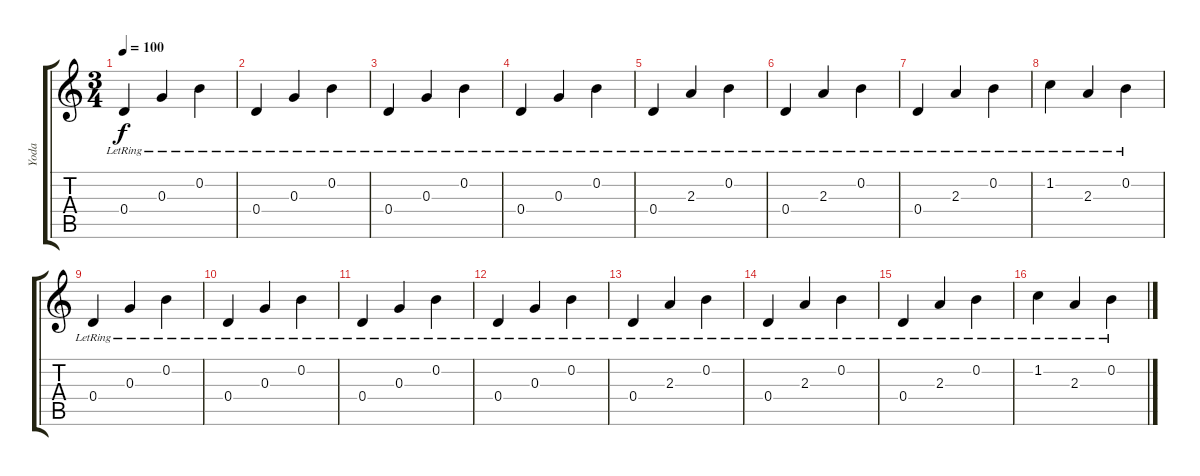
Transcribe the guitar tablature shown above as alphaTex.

\track ("Yoda" "Yoda") {instrument electricguitarjazz}
\staff {score tabs}
\tuning (E4 B3 G3 D3 A2 E2) {hide}
\ts (3 4)
\tempo 100
\clef g2
\ks c
0.4{lr}.4{dy f} 0.3{lr}.4 0.2{lr}.4 |
0.4{lr}.4 0.3{lr}.4 0.2{lr}.4 |
0.4{lr}.4 0.3{lr}.4 0.2{lr}.4 |
0.4{lr}.4 0.3{lr}.4 0.2{lr}.4 |
0.4{lr}.4 2.3{lr}.4 0.2{lr}.4 |
0.4{lr}.4 2.3{lr}.4 0.2{lr}.4 |
0.4{lr}.4 2.3{lr}.4 0.2{lr}.4 |
1.2{lr}.4 2.3{lr}.4 0.2{lr}.4 |
0.4{lr}.4 0.3{lr}.4 0.2{lr}.4 |
0.4{lr}.4 0.3{lr}.4 0.2{lr}.4 |
0.4{lr}.4 0.3{lr}.4 0.2{lr}.4 |
0.4{lr}.4 0.3{lr}.4 0.2{lr}.4 |
0.4{lr}.4 2.3{lr}.4 0.2{lr}.4 |
0.4{lr}.4 2.3{lr}.4 0.2{lr}.4 |
0.4{lr}.4 2.3{lr}.4 0.2{lr}.4 |
1.2{lr}.4 2.3{lr}.4 0.2{lr}.4
